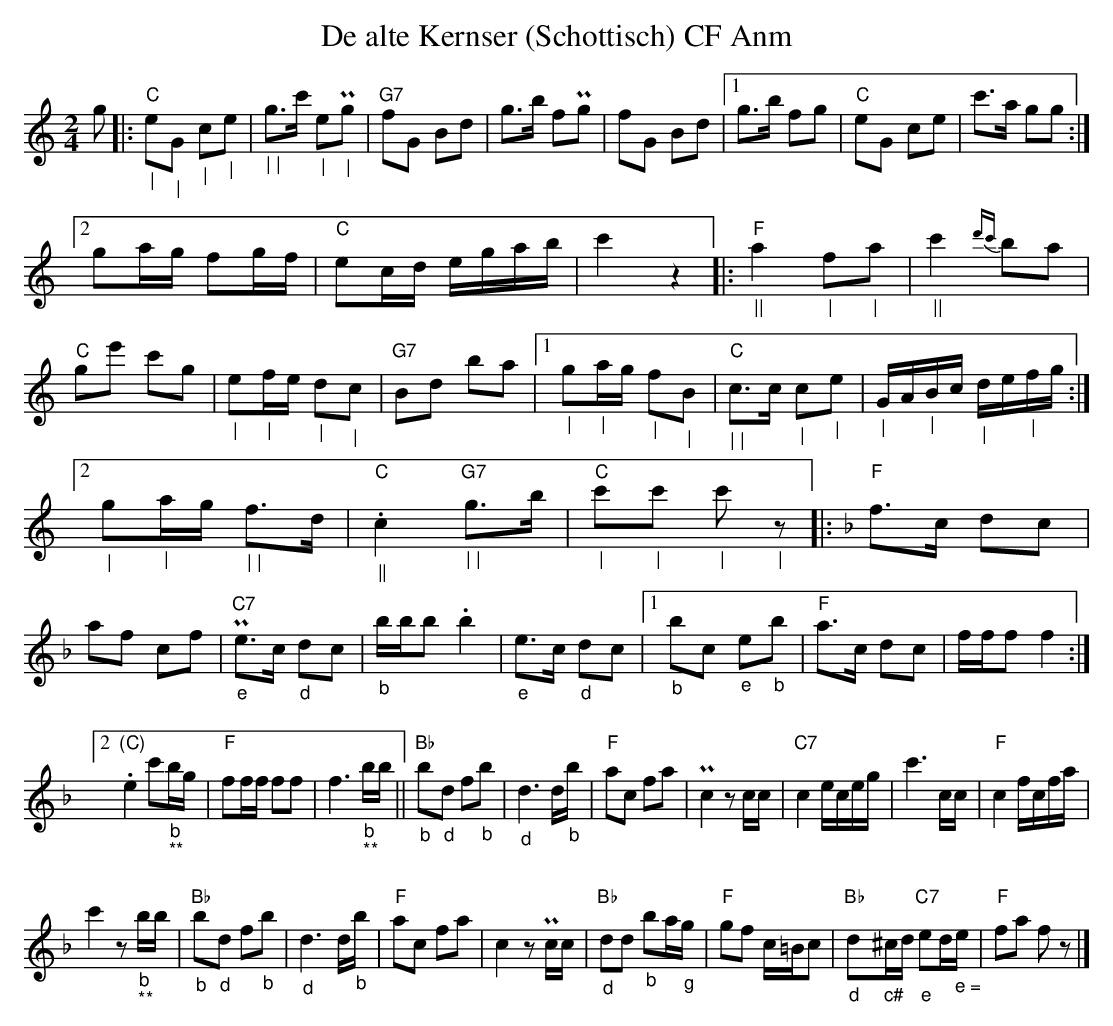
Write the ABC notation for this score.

X:1
T: De alte Kernser (Schottisch) CF Anm
M:2/4
L:1/8
K:C %%MIDI gchordon
g|: "C""_|"e"_|"G "_|"c"_|"e | "_| |"g>c' "_|"eP"_|"g | "G7"fG Bd | g>b fPg | fG Bd |1 g>b f`g | "C"eG ce | c'>a gg :|2
ga/g/ fg/f/ |  "C"ec/d/ e/g/a/b/ | c'2 z2 |: "F""_||"a2 "_|"f"_|"a | "_||"c'2 {d'c'}ba | "C"ge' c'g | \
"_|"e"_|"f/e/ "_|"d"_|"c | "G7"Bd ba |1 "_|"g"_|"a/g/ "_|"f"_|"B | "C""_| |"c>c "_|"c"_|"e | "_|"G/A/"_|"B/c/ "_|"d/e/"_|"f/g/ :|2
"_|"g"_|"a/g/ "_| |"f>d | "C""_||".c2 "G7""_| |"g>b | "C""_|"c'"_|"c' "_|"c' "_|"z |: [K:F] "F"f>c dc | af cf | "C7"P"_e""_"e>c "_d"dc | \
"_b"b/b/b .b2 | "_e"e>c "_d"dc |1 "_b"bc "_e"e"_b"b | "F"a>c dc | f/f/f f2 :|2
."(C)"e2 c'"_b""_ **""_"b/g/ | "F"ff/f/ ff | f3"_b""_ **"b/b/ || "Bb""_b"b"_d"d f"_b"b | \
"_d"d3d/"_b"b/ | "F"ac fa | Pc2  zc/c/ | "C7"c2 e/c/e/g/ | c'3 c/c/ | "F"c2 f/c/f/a/ |
c'2 z"_b""_ **"b/b/ | "Bb""_b"b"_d"d f"_b"b | "_d"d3d/"_b"b/ | "F"ac fa | c2 z Pc/c/ | \
"Bb""_d"dd "_b"ba/"_g"g/ | "F"gf c/=B/c | "Bb""_d"d"_c#"^c/d/ "C7""_e"ed/"_ e ="e/ | "F"fa f z |]
